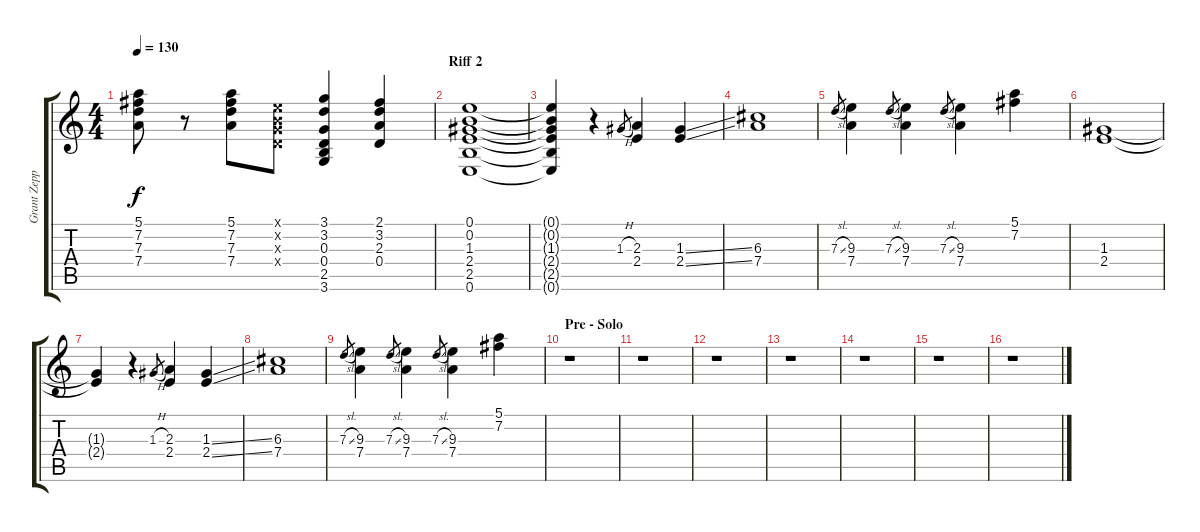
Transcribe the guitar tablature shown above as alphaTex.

\track ("Grant Zeppelin" "Grant Zepp") {instrument acousticguitarsteel}
\staff {score tabs}
\tuning (E4 B3 G3 D3 A2 E2) {hide}
\ts (4 4)
\tempo 130
\clef g2
\ks c
(5.1{t} 7.2{t} 7.3{t} 7.4{t}).8{dy f} r.8 (5.1 7.2 7.3 7.4).8 (0.1{x} 0.2{x} 0.3{x} 0.4{x}).8 (3.1 3.2 0.3 0.4 2.5 3.6).4 (2.1 3.2 2.3 0.4).4 |
\section ("" "Riff 2")
(0.1 0.2 1.3 2.4 2.5 0.6).1 |
(0.1{t} 0.2{t} 1.3{t} 2.4{t} 2.5{t} 0.6{t}).4 r.4 1.3{h}.8{gr} (2.3 2.4).4 (1.3{ss} 2.4{ss}).4 |
(6.3 7.4).1 |
7.3{sl}.8{gr} (9.3 7.4).4 7.3{sl}.8{gr} (9.3 7.4).4 7.3{sl}.8{gr} (9.3 7.4).4 (5.1 7.2).4 |
(1.3 2.4).1 |
(1.3{t} 2.4{t}).4 r.4 1.3{h}.8{gr} (2.3 2.4).4 (1.3{ss} 2.4{ss}).4 |
(6.3 7.4).1 |
7.3{sl}.8{gr} (9.3 7.4).4 7.3{sl}.8{gr} (9.3 7.4).4 7.3{sl}.8{gr} (9.3 7.4).4 (5.1 7.2).4 |
\section ("" "Pre - Solo")
r.1 |
r.1 |
r.1 |
r.1 |
r.1 |
r.1 |
r.1
